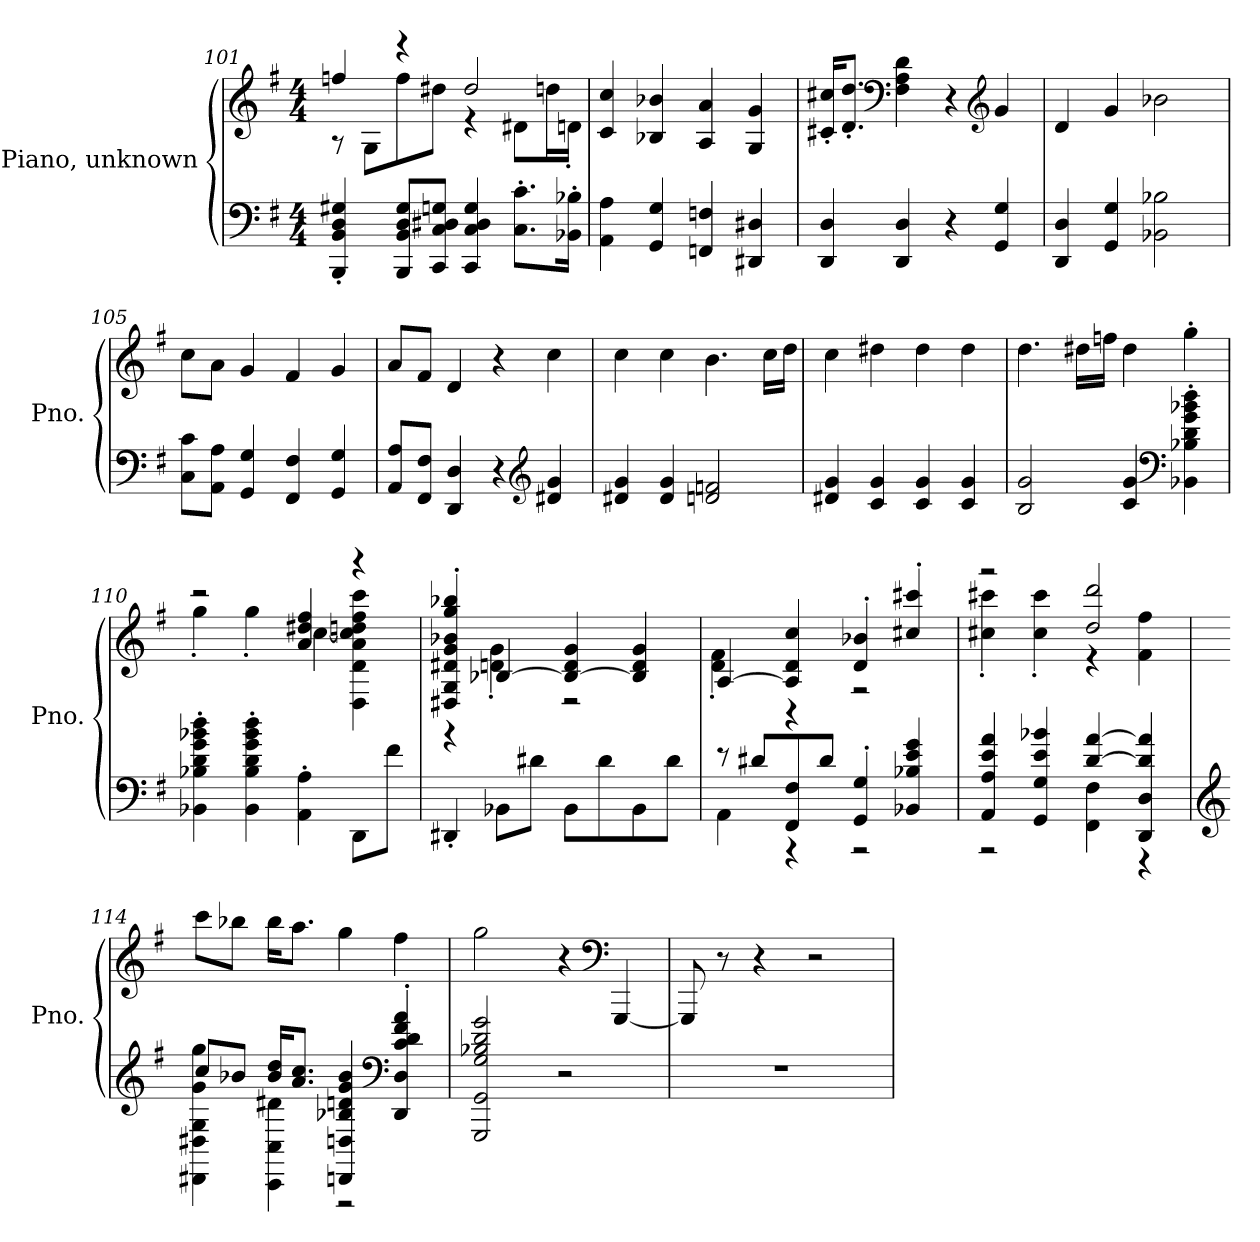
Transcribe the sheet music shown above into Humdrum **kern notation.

**kern	**kern
*part1	*part1
*staff2	*staff1
*I"Piano, unknown	*
*I'Pno.	*
*clefF4	*clefG2
*k[f#]	*k[f#]
*M4/4	*M4/4
=101	=101
*	*^
4BBB/' 4BB/' 4D/' 4G#X/'	4ffn/	8r
.	.	8G\L
8BBB/ 8BB/ 8D/ 8G#/L	4r	8ff\
8CC/ 8C/ 8D#X/ 8Gn/J	.	8dd#X\J
4CC/ 4C/ 4D#/ 4G/	2dd#/	4r
8.C\' 8.c\'L	.	8d#X\L
.	.	16ddn\L
16BB-X\' 16B-X\'Jk	.	16dn'\JJ
*	*v	*v
!!LO:PB:g=z
=102	=102
4AA\ 4A\	4c/ 4cc/
4GG/ 4G/	4B-X/ 4b-X/
4FFn/ 4Fn/	4A/ 4a/
4DD#X/ 4D#X/	4G/ 4g/
=103	=103
4DD/ 4D/	16c#X/' 16cc#X/'KL
.	8.d/' 8.dd/'J
*	*clefF4
4DD/ 4D/	4F#\ 4A\ 4d\
4r	4r
*	*clefG2
4GG/ 4G/	4g/
=104	=104
4DD/ 4D/	4d/
4GG/ 4G/	4g/
2BB-X\ 2B-X\	2b-X\
=105	=105
8C\ 8c\L	8cc\L
8AA\ 8A\J	8a\J
4GG/ 4G/	4g/
4FF#/ 4F#/	4f#/
4GG/ 4G/	4g/
=106	=106
8AA/ 8A/L	8a/L
8FF#/ 8F#/J	8f#/J
4DD/ 4D/	4d/
4r	4r
*clefG2	*
4d#X/ 4g/	4cc\
=107	=107
4d#X/ 4g/	4cc\
4d#/ 4g/	4cc\
2dn/ 2fn/	4.b\
.	16cc\LL
.	16dd\JJ
!!LO:LB:g=z
=108	=108
4d#X/ 4g/	4cc\
4c/ 4g/	4dd#X\
4c/ 4g/	4dd#\
4c/ 4g/	4dd#\
=109	=109
2B/ 2g/	4.dd\
.	16dd#X\LL
.	16ffn\JJ
4c/ 4g/	4dd#\
*clefF4	*
4BB-X\' 4B-X\' 4d\' 4g\' 4b-X\' 4dd\'	4gg'\
=110	=110
*	*^
4BB-X\' 4B-X\' 4d\' 4g\' 4b-X\' 4dd\'	2r	4gg'\
4BB-\' 4B-\' 4d\' 4g\' 4b-\' 4dd\'	.	4gg'\
4AA\' 4A\'	4a/ 4dd#X/ 4ff#/	[4cc\
8DD\L	4r	4D\ 4d\ 4a\ 4cc\] 4ddn\ 4ff#\ 4ccc\
8f#\J	.	.
=111	=111	=111
4DD#X'/	4D#X/' 4G/' 4d#X/' 4g/' 4b-X/' 4gg/' 4bb-X/'	4r
8BB-X\L	[4B-X/	4dn\' 4g\'
8d#X\J	.	.
8BB-\L	4B-/_ 4d/ 4g/	2r
8d#\	.	.
8BB-\	4B-/] 4d/ 4g/	.
8d#\J	.	.
!!LO:LB:g=z	!!
=112	=112	=112
*^	*	*
8r	4AA\	[4A/	4d\' 4f#\'
8d#X/L	.	.	.
8FF#/ 8F#/	4r	4A/] 4d/ 4cc/	4r
8d#/J	.	.	.
4GG/' 4G/'	2r	4d/' 4b-X/'	2r
4BB-X/ 4B-X/ 4e/ 4g/	.	4cc#X/' 4ccc#X/'	.
=113	=113	=113	=113
4AA/ 4A/ 4e/ 4a/	2r	2r	4cc#X\' 4ccc#X\'
4GG/ 4G/ 4e/ 4b-X/	.	.	4cc#\' 4ccc#\'
[4d/ [4a/	4FF#\ 4F#\	2dd/ 2ddd/	4r
4DD/ 4D/ 4d/] 4a/]	4r	.	4f#\ 4ff#\
*	*	*v	*v
=114	=114	=114
*clefG2	*	*
8cc/L	4DD#X\ 4D#X\ 4G\ 4g\ 4gg\	8ccc\L
8b-X/J	.	8bb-X\J
16b-/ 16dd/KL	4CC\ 4C\ 4d#X\	16bb-\KL
8.a/ 8.cc/J	.	8.aa\J
4DDn/ 4Dn/ 4B-X/ 4dn/ 4g/ 4b-/	2r	4gg\
*clefF4	*	*
4DD/' 4D/' 4c/' 4d/' 4f#/' 4a/'	.	4ff#\
*v	*v	*
=115	=115
2GGG/ 2GG/ 2G/ 2B-X/ 2d/ 2g/	2gg\
2r	4r
*	*clefF4
.	[4GGG/
=116	=116
1r	8GGG/]
.	8r
.	4r
.	2r
=	=
*-	*-
